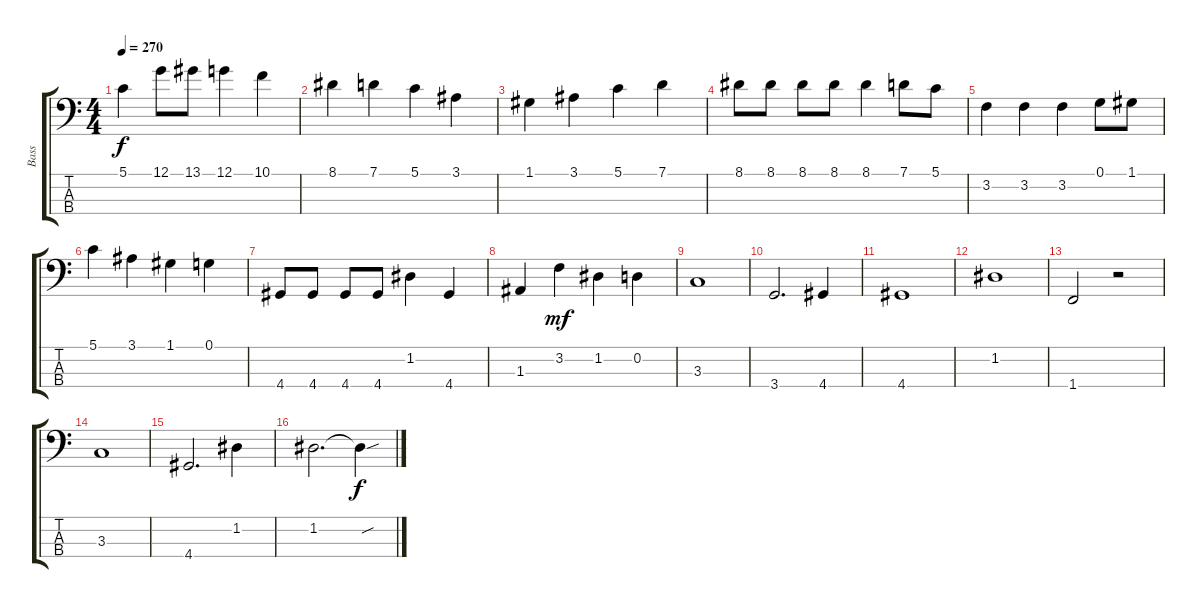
\track ("Bass" "Bass") {instrument electricbassfinger}
\staff {score tabs}
\tuning (G2 D2 A1 E1) {hide}
\ts (4 4)
\tempo 270
\clef f4
\ks c
5.1.4{dy f} 12.1.8 13.1.8 12.1.4 10.1.4 |
8.1.4 7.1.4 5.1.4 3.1.4 |
1.1.4 3.1.4 5.1.4 7.1.4 |
8.1.8 8.1.8 8.1.8 8.1.8 8.1.4 7.1.8 5.1.8 |
3.2.4 3.2.4 3.2.4 0.1.8 1.1.8 |
5.1.4 3.1.4 1.1.4 0.1.4 |
4.4.8 4.4.8 4.4.8 4.4.8 1.2.4 4.4.4 |
1.3.4 3.2.4{dy mf} 1.2.4 0.2.4 |
3.3.1 |
3.4.2{d} 4.4.4 |
4.4.1 |
1.2.1 |
1.4.2 r.2 |
3.3.1 |
4.4.2{d} 1.2.4 |
1.2.2{d} 1.2{sou t}.4{dy f}
